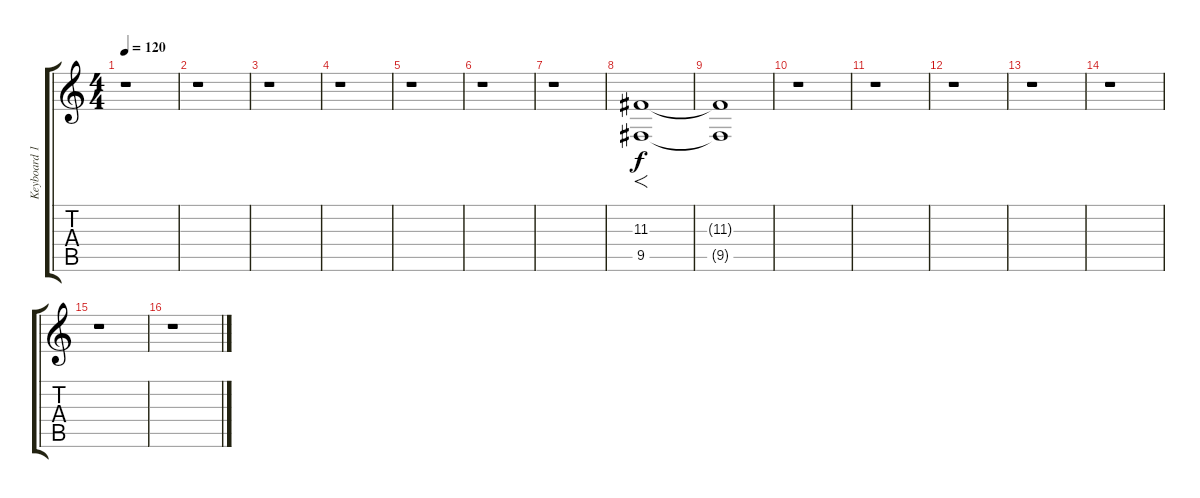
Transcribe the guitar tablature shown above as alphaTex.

\track ("Keyboard 1" "Keyboard 1") {instrument stringensemble1}
\staff {score tabs}
\tuning (E4 B3 G3 D3 A2 E2) {hide}
\ts (4 4)
\tempo 120
\clef g2
\ks c
r.1{dy f} |
r.1 |
r.1 |
r.1 |
r.1 |
r.1 |
r.1 |
(11.3 9.5).1{f} |
(11.3{t} 9.5{t}).1 |
\section ("" "")
r.1 |
r.1 |
r.1 |
r.1 |
r.1 |
r.1 |
r.1
